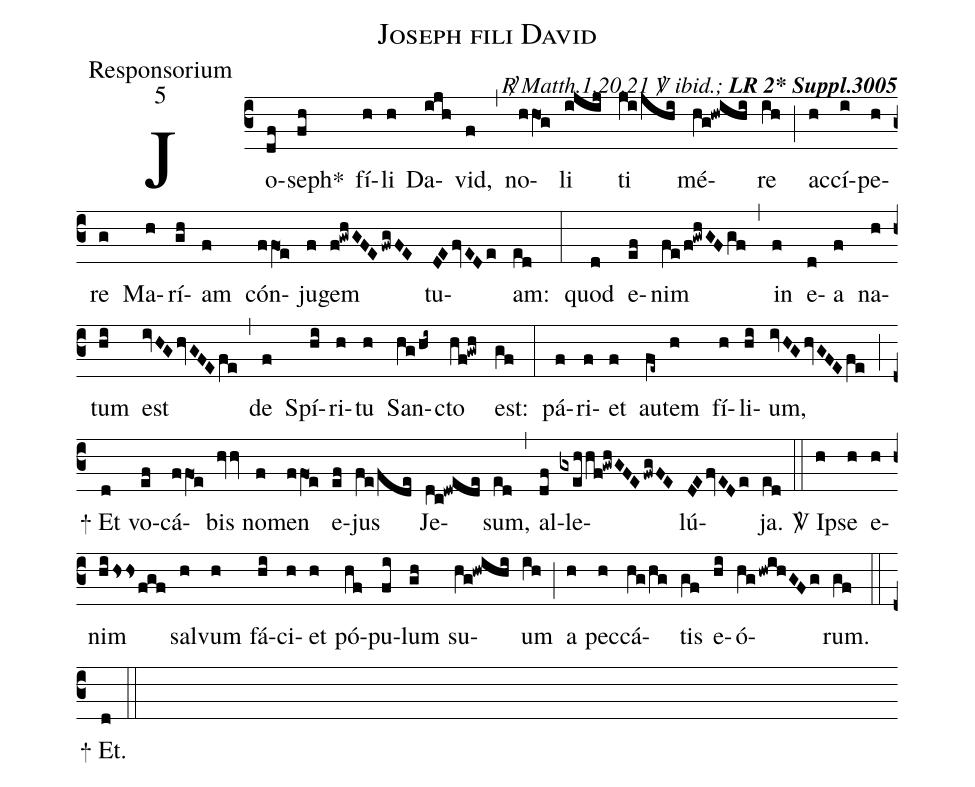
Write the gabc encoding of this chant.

name:Joseph fili David;
office-part:Responsorium;
mode:5;
commentary:{\itshape\mdseries \Rbar\  Matth.1,20,21 \Vbar\  ibid.;\/}  {\bfseries LR 2* Suppl.3005};
%%
(c3) Jo(df)seph<sp>*</sp>(fh) fí(h)li(h) Da(ijh)vid,(f) (,)
no(hhO1g)li(ijij) ti(ji/jhi) mé(hg!hwihi)re(ih) (;)
ac(h)cí(i)pe(h)re(g) Ma(h)rí(gh)am(f) cón(ffO1e)ju(f)gem(f!gwhGFEfwgFE) tu(DEfvEDe)am:(ed) (:)
quod(d) e(ef)nim(fe/f!gwhGFgf) (,)
in(f) e(d)a(f) na(h)tum(hi) est(ivHGhvGFEfe) (,)
de(f) Spí(hi)ri(h)tu(h) San(hg/hi~)cto(hf!gwh) est:(gf) (:)
pá(f)ri(f)et(f) au(fe~)tem(h) fí(h)li(hi)um,(ivHGhvGFEfe) (;)
<sp>+</sp> Et(d) vo(ef)cá(ffO1e)bis(hvv) no(f)men(ffO1e) e(ef)jus(fe/fde) Je(dc!dwede)sum,(ed) (,)
al(df)le(gxehhf!gwhGFEfwgFE)lú(DEfvEDe)ja.(ed) (::)
<sp>V/</sp> I(h)pse(h) e(h)nim(hiHssfgf) sal(h)vum(h) fá(hi)ci(h)et(h) pó(hf)pu(fi)lum(gh) su(hg!hwihi)um(ih) (;)
a(h) pec(h)cá(hg/hg)tis(gf) e(hi)ó(hg/hwihGFg)rum.(gf) (::)
<sp>+</sp> Et.(d) (::)
